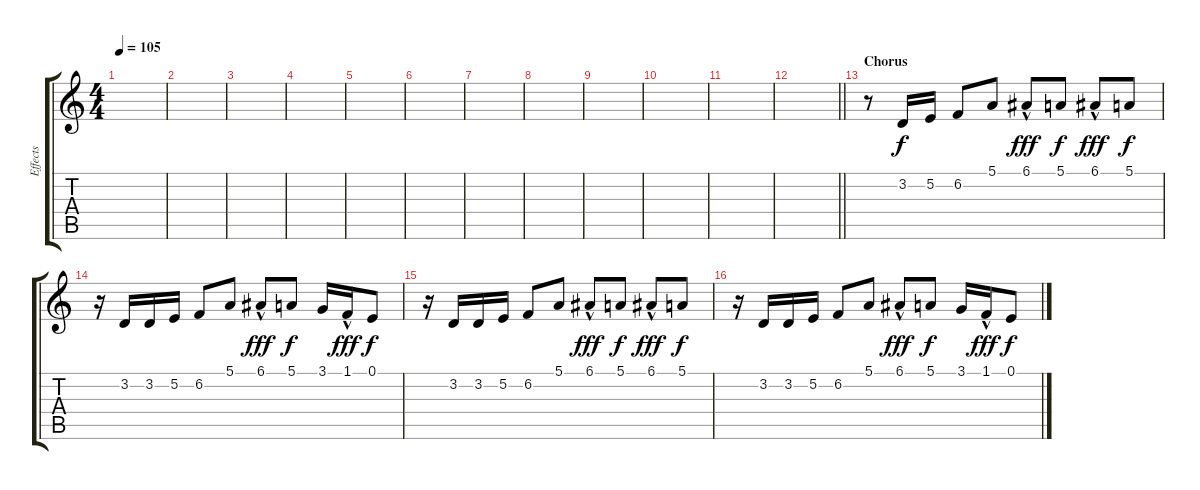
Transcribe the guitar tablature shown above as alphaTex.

\track ("Effects" "Effects") {instrument stringensemble1}
\staff {score tabs}
\tuning (E4 B3 G3 D3 A2 D2) {hide}
\ts (4 4)
\tempo 105
\clef g2
\ks c
|
|
|
|
|
|
|
|
|
|
|
\barLineRight lightlight
|
\section ("" "Chorus")
r.8 3.2.16 5.2.16 6.2.8 5.1.8 6.1{hac}.8{dy fff} 5.1.8{dy f} 6.1{hac}.8{dy fff} 5.1.8{dy f} |
r.16 3.2.16 3.2.16 5.2.16 6.2.8 5.1.8 6.1{hac}.8{dy fff} 5.1.8{dy f} 3.1.16 1.1{hac}.16{dy fff} 0.1.8{dy f} |
r.16 3.2.16 3.2.16 5.2.16 6.2.8 5.1.8 6.1{hac}.8{dy fff} 5.1.8{dy f} 6.1{hac}.8{dy fff} 5.1.8{dy f} |
r.16 3.2.16 3.2.16 5.2.16 6.2.8 5.1.8 6.1{hac}.8{dy fff} 5.1.8{dy f} 3.1.16 1.1{hac}.16{dy fff} 0.1.8{dy f}
